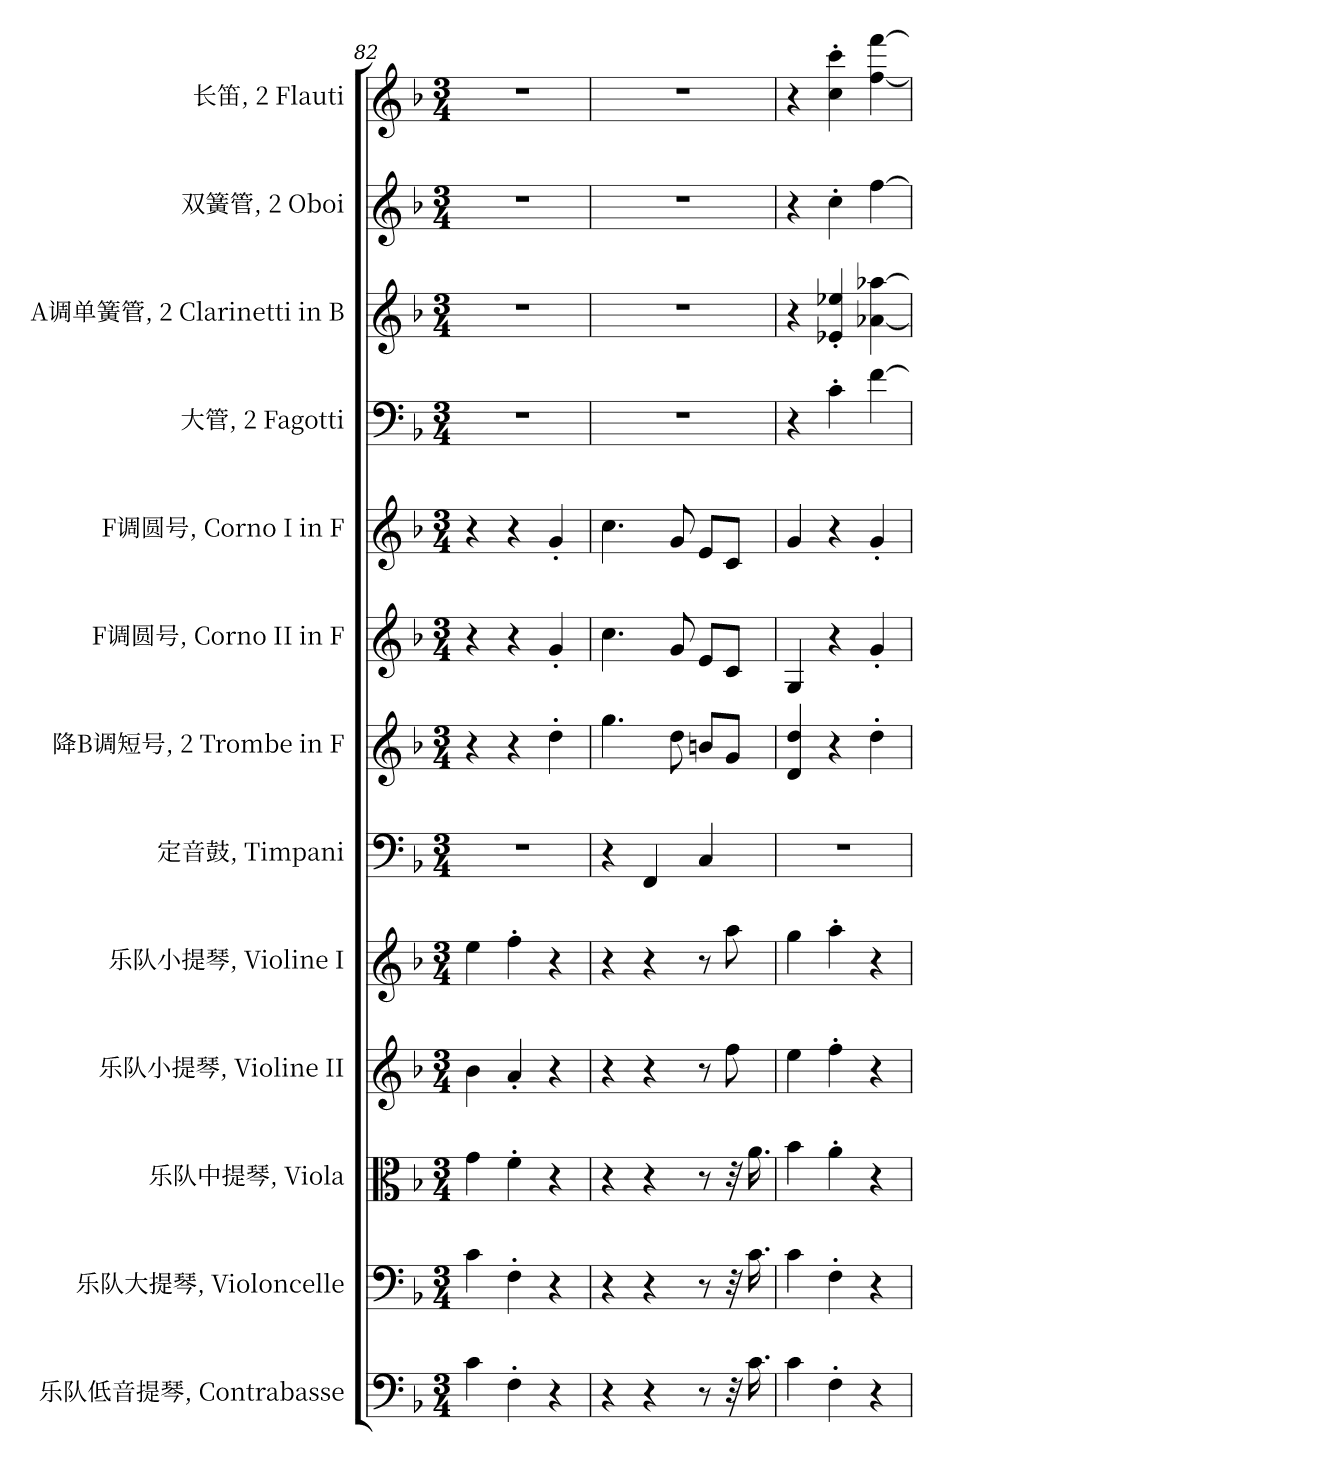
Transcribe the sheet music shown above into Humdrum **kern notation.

**kern	**kern	**kern	**kern	**kern	**kern	**kern	**kern	**kern	**kern	**kern	**kern	**kern
*part13	*part12	*part11	*part10	*part9	*part8	*part7	*part6	*part5	*part4	*part3	*part2	*part1
*staff13	*staff12	*staff11	*staff10	*staff9	*staff8	*staff7	*staff6	*staff5	*staff4	*staff3	*staff2	*staff1
*I"乐队低音提琴, Contrabasse	*I"乐队大提琴, Violoncelle	*I"乐队中提琴, Viola	*I"乐队小提琴, Violine II	*I"乐队小提琴, Violine I	*I"定音鼓, Timpani	*I"降B调短号, 2 Trombe in F	*I"F调圆号, Corno II in F	*I"F调圆号, Corno I in F	*I"大管, 2 Fagotti	*I"A调单簧管, 2 Clarinetti in B	*I"双簧管, 2 Oboi	*I"长笛, 2 Flauti
*I'Cbs.	*	*	*	*	*I'Timp.	*	*	*	*	*I'A Cl.	*I'Ob.	*I'Fl.
*clefF4	*clefF4	*clefC3	*clefG2	*clefG2	*clefF4	*clefG2	*clefG2	*clefG2	*clefF4	*clefG2	*clefG2	*clefG2
*ITrd7c12	*	*	*	*	*	*ITrd1c2	*ITrd4c7	*ITrd4c7	*	*ITrd2c3	*	*
*k[b-]	*k[b-]	*k[b-]	*k[b-]	*k[b-]	*k[b-]	*k[b-e-a-]	*k[b-e-]	*k[b-e-]	*k[b-]	*k[f#c#]	*k[b-]	*k[b-]
*M3/4	*M3/4	*M3/4	*M3/4	*M3/4	*M3/4	*M3/4	*M3/4	*M3/4	*M3/4	*M3/4	*M3/4	*M3/4
*MM96	*MM96	*MM96	*MM96	*MM96	*MM96	*MM96	*MM96	*MM96	*MM96	*MM96	*MM96	*MM96
=82	=82	=82	=82	=82	=82	=82	=82	=82	=82	=82	=82	=82
4C\	4c\	4g\	4b-\	4ee\	2.r	4r	4r	4r	2.r	2.r	2.r	2.r
4FF'\	4F'\	4f'\	4a'/	4ff'\	.	4r	4r	4r	.	.	.	.
4r	4r	4r	4r	4r	.	4cc'\	4c'/	4c'/	.	.	.	.
!!LO:PB:g=z
=83	=83	=83	=83	=83	=83	=83	=83	=83	=83	=83	=83	=83
*	*	*	*	*	*	*	*	*	*	*	*	*MM104
4r	4r	4r	4r	4r	4r	4.ff\	4.f\	4.f\	2.r	2.r	2.r	2.r
4r	4r	4r	4r	4r	4FF/	.	.	.	.	.	.	.
.	.	.	.	.	.	8cc\	8c/	8c/	.	.	.	.
8r	8r	8r	8r	8r	4C/	8an/L	8A/L	8A/L	.	.	.	.
32r	32r	32r	8ff\	8aa\	.	8f/J	8F/J	8F/J	.	.	.	.
16.C\	16.c\	16.a\	.	.	.	.	.	.	.	.	.	.
=84	=84	=84	=84	=84	=84	=84	=84	=84	=84	=84	=84	=84
*	*	*	*	*	*	*	*	*	*	*	*	*MM101
4C\	4c\	4b-\	4ee\	4gg\	2.r	4c/ 4cc/	4C/	4c/	4r	4r	4r	4r
*	*	*	*	*	*	*	*	*	*	*	*	*MM105
4FF'\	4F'\	4a'\	4ff'\	4aa'\	.	4r	4r	4r	4c'\	4cn/' 4ccn/'	4cc'\	4cc\' 4ccc\'
*	*	*	*	*	*	*	*	*	*	*	*	*MM101
4r	4r	4r	4r	4r	.	4cc'\	4c'/	4c'/	[4f\	[4fn\ [4ffn\	[4ff\	[4ff\ [4fff\
=	=	=	=	=	=	=	=	=	=	=	=	=
*-	*-	*-	*-	*-	*-	*-	*-	*-	*-	*-	*-	*-
